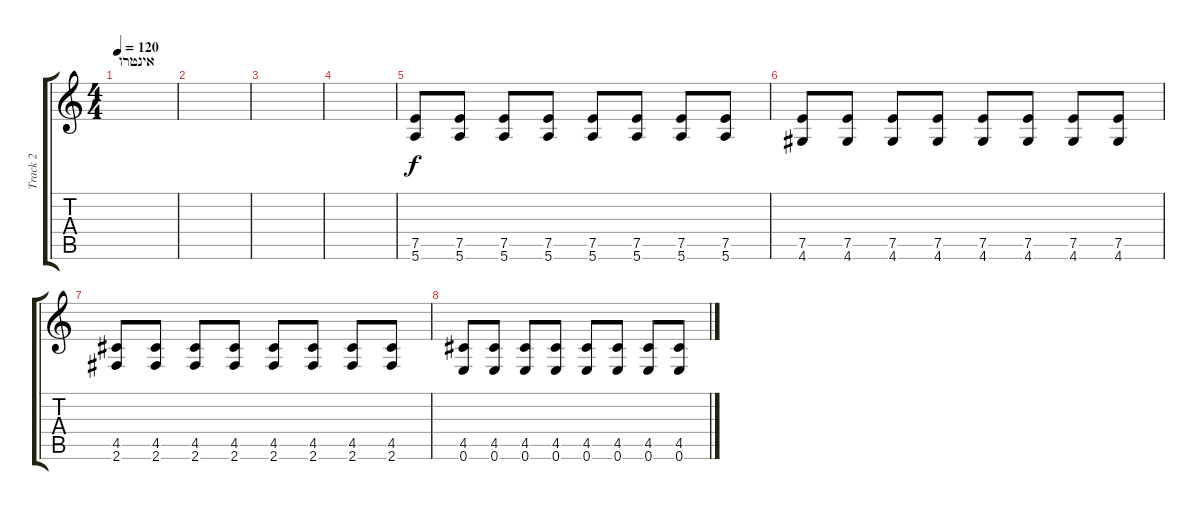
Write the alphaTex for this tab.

\track ("Track 2" "Track 2") {instrument electricguitarmuted}
\staff {score tabs}
\tuning (E4 B3 G3 D3 A2 E2) {hide}
\ts (4 4)
\section ("" "אינטרו")
\tempo 120
\clef g2
\ks c
|
|
|
|
(7.5 5.6).8 (7.5 5.6).8 (7.5 5.6).8 (7.5 5.6).8 (7.5 5.6).8 (7.5 5.6).8 (7.5 5.6).8 (7.5 5.6).8 |
(7.5 4.6).8 (7.5 4.6).8 (7.5 4.6).8 (7.5 4.6).8 (7.5 4.6).8 (7.5 4.6).8 (7.5 4.6).8 (7.5 4.6).8 |
(4.5 2.6).8 (4.5 2.6).8 (4.5 2.6).8 (4.5 2.6).8 (4.5 2.6).8 (4.5 2.6).8 (4.5 2.6).8 (4.5 2.6).8 |
(4.5 0.6).8 (4.5 0.6).8 (4.5 0.6).8 (4.5 0.6).8 (4.5 0.6).8 (4.5 0.6).8 (4.5 0.6).8 (4.5 0.6).8
